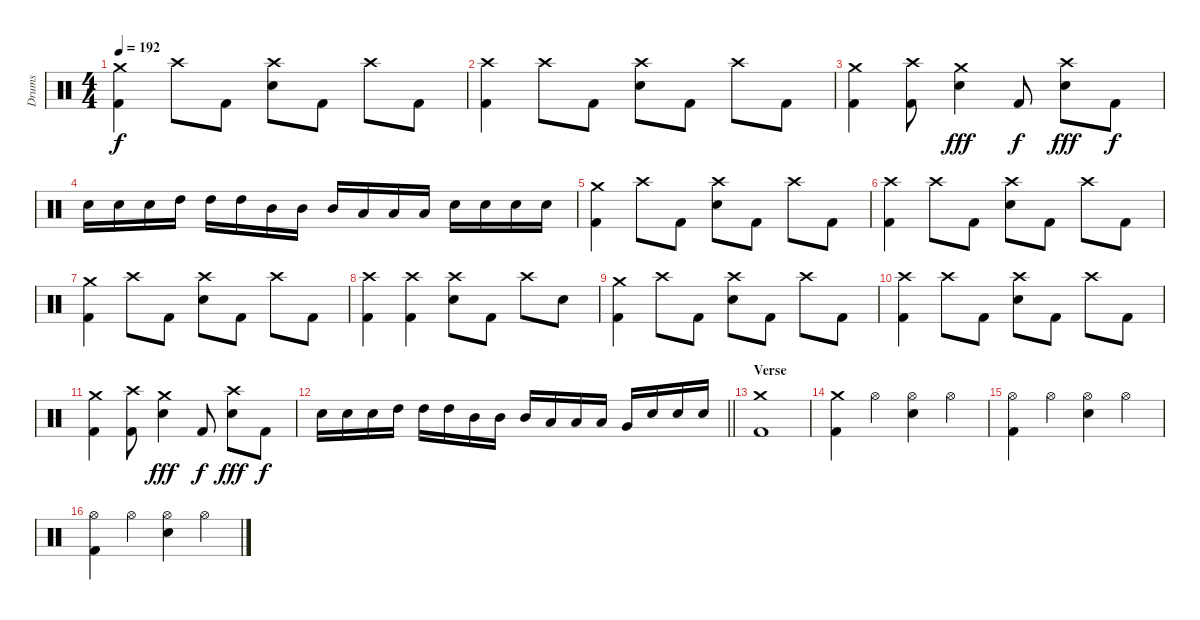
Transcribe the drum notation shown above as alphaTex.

\track ("Drums" "Drums") {instrument percussion}
\staff {score}
\articulation defaults
\ts (4 4)
\tempo 192
\clef neutral
\ks c
("Kick (hit) 2" "Crash medium (hit)").4{dy f} "Crash high (hit)".8 "Kick (hit) 2".8 ("Electric Snare (hit)" "Crash high (hit)").8 "Kick (hit) 2".8 "Crash high (hit)".8 "Kick (hit) 2".8 |
("Kick (hit) 2" "Crash high (hit)").4 "Crash high (hit)".8 "Kick (hit) 2".8 ("Electric Snare (hit)" "Crash high (hit)").8 "Kick (hit) 2".8 "Crash high (hit)".8 "Kick (hit) 2".8 |
("Kick (hit) 2" "Crash medium (hit)").4 ("Kick (hit) 2" "Crash high (hit)").8 ("Electric Snare (hit)" "Crash medium (hit)").4{dy fff} "Kick (hit) 2".8{dy f} ("Electric Snare (hit)" "Crash high (hit)").8{dy fff} "Kick (hit) 2".8{dy f} |
"Electric Snare (hit)".16 "Electric Snare (hit)".16 "Electric Snare (hit)".16 "High Tom (hit)".16 "High Tom (hit)".16 "High Tom (hit)".16 "Mid Tom (hit)".16 "Mid Tom (hit)".16 "Mid Tom (hit)".16 "Low Tom (hit)".16 "Low Tom (hit)".16 "Low Tom (hit)".16 "Electric Snare (hit)".16 "Electric Snare (hit)".16 "Electric Snare (hit)".16 "Electric Snare (hit)".16 |
("Kick (hit) 2" "Crash medium (hit)").4 "Crash high (hit)".8 "Kick (hit) 2".8 ("Electric Snare (hit)" "Crash high (hit)").8 "Kick (hit) 2".8 "Crash high (hit)".8 "Kick (hit) 2".8 |
("Kick (hit) 2" "Crash high (hit)").4 "Crash high (hit)".8 "Kick (hit) 2".8 ("Electric Snare (hit)" "Crash high (hit)").8 "Kick (hit) 2".8 "Crash high (hit)".8 "Kick (hit) 2".8 |
("Kick (hit) 2" "Crash medium (hit)").4 "Crash high (hit)".8 "Kick (hit) 2".8 ("Electric Snare (hit)" "Crash high (hit)").8 "Kick (hit) 2".8 "Crash high (hit)".8 "Kick (hit) 2".8 |
("Kick (hit) 2" "Crash high (hit)").4 ("Kick (hit) 2" "Crash high (hit)").4 ("Electric Snare (hit)" "Crash high (hit)").8 "Kick (hit) 2".8 "Crash high (hit)".8 "Electric Snare (hit)".8 |
("Kick (hit) 2" "Crash medium (hit)").4 "Crash high (hit)".8 "Kick (hit) 2".8 ("Electric Snare (hit)" "Crash high (hit)").8 "Kick (hit) 2".8 "Crash high (hit)".8 "Kick (hit) 2".8 |
("Kick (hit) 2" "Crash high (hit)").4 "Crash high (hit)".8 "Kick (hit) 2".8 ("Electric Snare (hit)" "Crash high (hit)").8 "Kick (hit) 2".8 "Crash high (hit)".8 "Kick (hit) 2".8 |
("Kick (hit) 2" "Crash medium (hit)").4 ("Kick (hit) 2" "Crash high (hit)").8 ("Electric Snare (hit)" "Crash medium (hit)").4{dy fff} "Kick (hit) 2".8{dy f} ("Electric Snare (hit)" "Crash high (hit)").8{dy fff} "Kick (hit) 2".8{dy f} |
\barLineRight lightlight "Electric Snare (hit)".16 "Electric Snare (hit)".16 "Electric Snare (hit)".16 "High Tom (hit)".16 "High Tom (hit)".16 "High Tom (hit)".16 "Mid Tom (hit)".16 "Mid Tom (hit)".16 "Mid Tom (hit)".16 "Low Tom (hit)".16 "Low Tom (hit)".16 "Low Tom (hit)".16 "Very Low Tom (hit)".16 "Electric Snare (hit)".16 "Electric Snare (hit)".16 "Electric Snare (hit)".16
|
\section ("" "Verse")
("Kick (hit) 2" "Crash medium (hit)").1 |
("Kick (hit) 2" "Crash medium (hit)").4 "Hi-Hat (open)".4 ("Electric Snare (hit)" "Hi-Hat (open)").4 "Hi-Hat (open)".4 |
("Kick (hit) 2" "Hi-Hat (open)").4 "Hi-Hat (open)".4 ("Electric Snare (hit)" "Hi-Hat (open)").4 "Hi-Hat (open)".4 |
("Kick (hit) 2" "Hi-Hat (open)").4 "Hi-Hat (open)".4 ("Electric Snare (hit)" "Hi-Hat (open)").4 "Hi-Hat (open)".4
